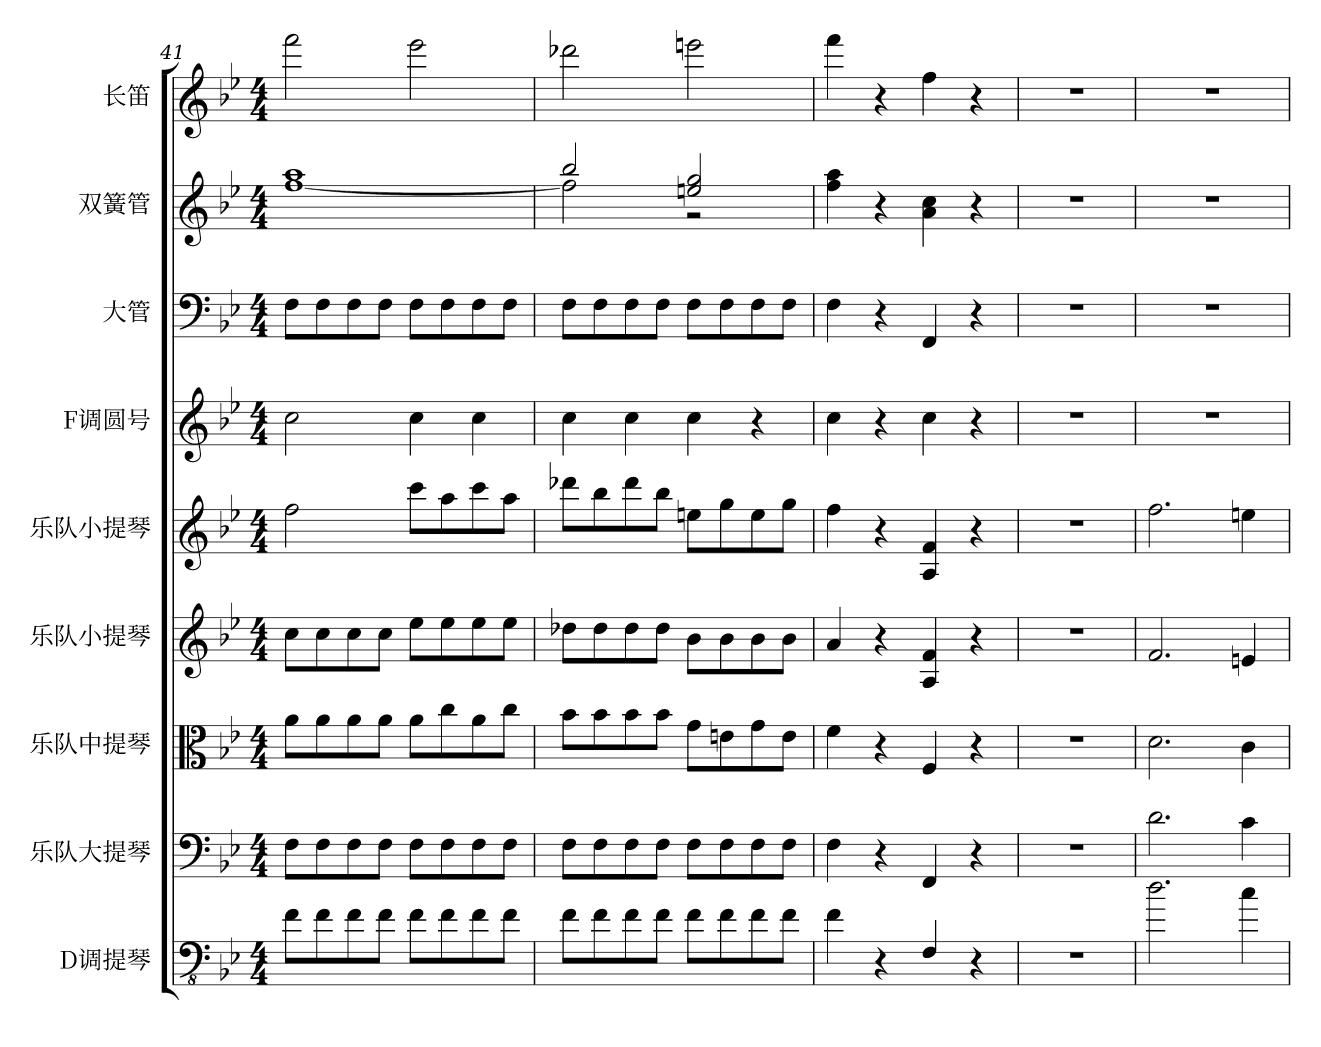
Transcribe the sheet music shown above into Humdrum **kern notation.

**kern	**kern	**kern	**kern	**kern	**kern	**kern	**kern	**kern
*part9	*part8	*part7	*part6	*part5	*part4	*part3	*part2	*part1
*staff9	*staff8	*staff7	*staff6	*staff5	*staff4	*staff3	*staff2	*staff1
*I"D调提琴	*I"乐队大提琴	*I"乐队中提琴	*I"乐队小提琴	*I"乐队小提琴	*I"F调圆号	*I"大管	*I"双簧管	*I"长笛
*clefFv4	*clefF4	*clefC3	*clefG2	*clefG2	*clefG2	*clefF4	*clefG2	*clefG2
*ITrd7c12	*	*	*	*	*ITrd4c7	*	*	*
*k[b-e-]	*k[b-e-]	*k[b-e-]	*k[b-e-]	*k[b-e-]	*k[b-e-a-]	*k[b-e-]	*k[b-e-]	*k[b-e-]
*M4/4	*M4/4	*M4/4	*M4/4	*M4/4	*M4/4	*M4/4	*M4/4	*M4/4
=41	=41	=41	=41	=41	=41	=41	=41	=41
*	*	*	*	*	*	*	*^	*
8FF\L	8F\L	8a\L	8cc\L	2ff\	2f\	8F\L	1aa	[1ff	2fff\
8FF\	8F\	8a\	8cc\	.	.	8F\	.	.	.
8FF\	8F\	8a\	8cc\	.	.	8F\	.	.	.
8FF\J	8F\J	8a\J	8cc\J	.	.	8F\J	.	.	.
8FF\L	8F\L	8a\L	8ee-\L	8ccc\L	4f\	8F\L	.	.	2eee-\
8FF\	8F\	8cc\	8ee-\	8aa\	.	8F\	.	.	.
8FF\	8F\	8a\	8ee-\	8ccc\	4f\	8F\	.	.	.
8FF\J	8F\J	8cc\J	8ee-\J	8aa\J	.	8F\J	.	.	.
=42	=42	=42	=42	=42	=42	=42	=42	=42	=42
8FF\L	8F\L	8b-\L	8dd-X\L	8ddd-X\L	4f\	8F\L	2bb-/	2ff\]	2ddd-X\
8FF\	8F\	8b-\	8dd-\	8bb-\	.	8F\	.	.	.
8FF\	8F\	8b-\	8dd-\	8ddd-\	4f\	8F\	.	.	.
8FF\J	8F\J	8b-\J	8dd-\J	8bb-\J	.	8F\J	.	.	.
8FF\L	8F\L	8g\L	8b-\L	8een\L	4f\	8F\L	2een/ 2gg/	2r	2eeen\
8FF\	8F\	8en\	8b-\	8gg\	.	8F\	.	.	.
8FF\	8F\	8g\	8b-\	8ee\	4r	8F\	.	.	.
8FF\J	8F\J	8e\J	8b-\J	8gg\J	.	8F\J	.	.	.
*	*	*	*	*	*	*	*v	*v	*
=43	=43	=43	=43	=43	=43	=43	=43	=43
4FF\	4F\	4f\	4a/	4ff\	4f\	4F\	4ff\ 4aa\	4fff\
4r	4r	4r	4r	4r	4r	4r	4r	4r
4FFF/	4FF/	4F/	4A/ 4f/	4A/ 4f/	4f\	4FF/	4a\ 4cc\	4ff\
4r	4r	4r	4r	4r	4r	4r	4r	4r
=44	=44	=44	=44	=44	=44	=44	=44	=44
1r	1r	1r	1r	1r	1r	1r	1r	1r
!!LO:PB:g=z
=45	=45	=45	=45	=45	=45	=45	=45	=45
2.D\	2.d\	2.d\	2.f/	2.ff\	1r	1r	1r	1r
4C\	4c\	4c\	4en/	4een\	.	.	.	.
=	=	=	=	=	=	=	=	=
*-	*-	*-	*-	*-	*-	*-	*-	*-
